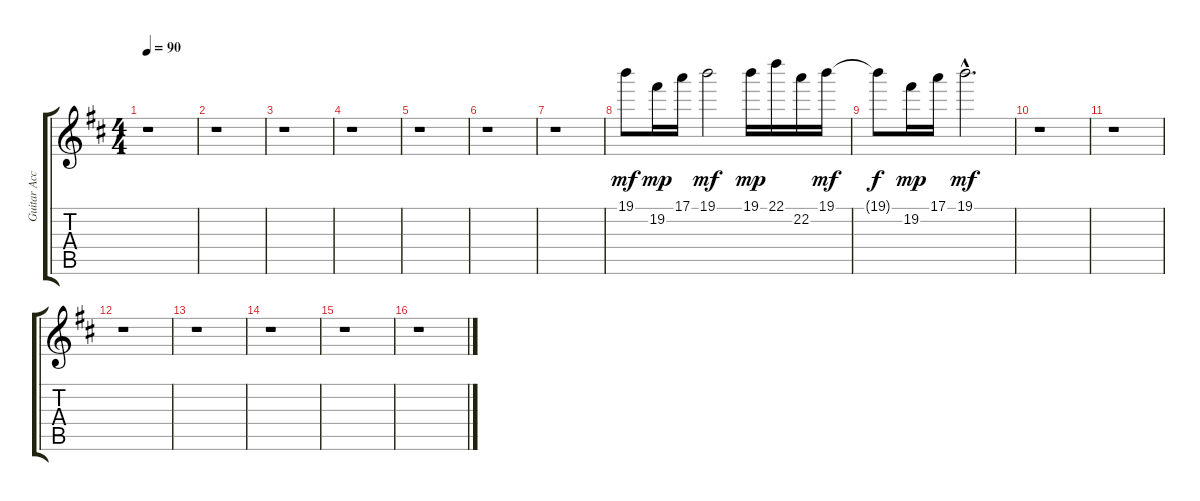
\track ("Guitar Accoustique" "Guitar Acc") {instrument acousticguitarsteel}
\staff {score tabs}
\tuning (E4 B3 G3 D3 A2 E2) {hide}
\ts (4 4)
\tempo 90
\clef g2
\ks d
r.1{dy mf} |
r.1 |
r.1 |
r.1 |
r.1 |
r.1 |
r.1 |
19.1.8 19.2.16{dy mp} 17.1.16 19.1.2{dy mf} 19.1.16{dy mp} 22.1.16 22.2.16 19.1.16{dy mf} |
19.1{t}.8{dy f} 19.2.16{dy mp} 17.1.16 19.1{hac}.2{d dy mf} |
r.1 |
r.1 |
r.1 |
r.1 |
r.1 |
r.1 |
r.1
